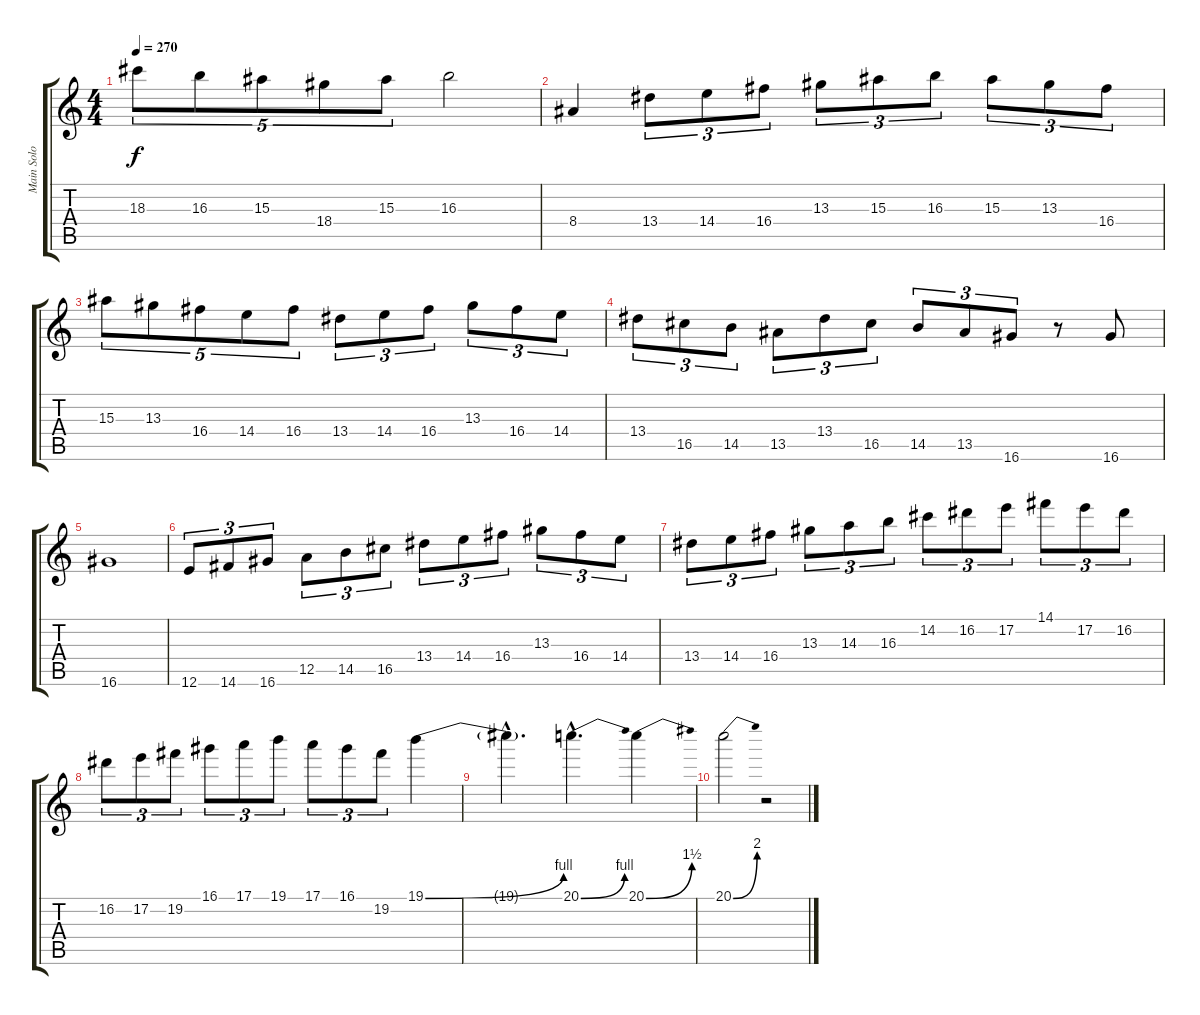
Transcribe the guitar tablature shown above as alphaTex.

\track ("Main Solo" "Main Solo") {instrument distortionguitar}
\staff {score tabs}
\tuning (E4 B3 G3 D3 A2 E2) {hide}
\ts (4 4)
\tempo 270
\clef g2
\ks c
18.3.8{tu (5 4) dy f} 16.3.8{tu (5 4)} 15.3.8{tu (5 4)} 18.4.8{tu (5 4)} 15.3.8{tu (5 4)} 16.3.2 |
8.4.4 13.4.8{tu (3 2)} 14.4.8{tu (3 2)} 16.4.8{tu (3 2)} 13.3.8{tu (3 2)} 15.3.8{tu (3 2)} 16.3.8{tu (3 2)} 15.3.8{tu (3 2)} 13.3.8{tu (3 2)} 16.4.8{tu (3 2)} |
15.3.8{tu (5 4)} 13.3.8{tu (5 4)} 16.4.8{tu (5 4)} 14.4.8{tu (5 4)} 16.4.8{tu (5 4)} 13.4.8{tu (3 2)} 14.4.8{tu (3 2)} 16.4.8{tu (3 2)} 13.3.8{tu (3 2)} 16.4.8{tu (3 2)} 14.4.8{tu (3 2)} |
13.4.8{tu (3 2)} 16.5.8{tu (3 2)} 14.5.8{tu (3 2)} 13.5.8{tu (3 2)} 13.4.8{tu (3 2)} 16.5.8{tu (3 2)} 14.5.8{tu (3 2)} 13.5.8{tu (3 2)} 16.6.8{tu (3 2)} r.8 16.6.8 |
16.6.1 |
12.6.8{tu (3 2)} 14.6.8{tu (3 2)} 16.6.8{tu (3 2)} 12.5.8{tu (3 2)} 14.5.8{tu (3 2)} 16.5.8{tu (3 2)} 13.4.8{tu (3 2)} 14.4.8{tu (3 2)} 16.4.8{tu (3 2)} 13.3.8{tu (3 2)} 16.4.8{tu (3 2)} 14.4.8{tu (3 2)} |
13.4.8{tu (3 2)} 14.4.8{tu (3 2)} 16.4.8{tu (3 2)} 13.3.8{tu (3 2)} 14.3.8{tu (3 2)} 16.3.8{tu (3 2)} 14.2.8{tu (3 2)} 16.2.8{tu (3 2)} 17.2.8{tu (3 2)} 14.1.8{tu (3 2)} 17.2.8{tu (3 2)} 16.2.8{tu (3 2)} |
16.2.8{tu (3 2)} 17.2.8{tu (3 2)} 19.2.8{tu (3 2)} 16.1.8{tu (3 2)} 17.1.8{tu (3 2)} 19.1.8{tu (3 2)} 17.1.8{tu (3 2)} 16.1.8{tu (3 2)} 19.2.8{tu (3 2)} 19.1{be (bend 0 0 60 4)}.4 |
19.1{hac t}.4{d} 20.1{be (bend 0 0 60 4) hac}.4{d} 20.1{be (bend 0 0 60 6)}.4 |
20.1{be (bend 0 0 60 8)}.2 r.2
